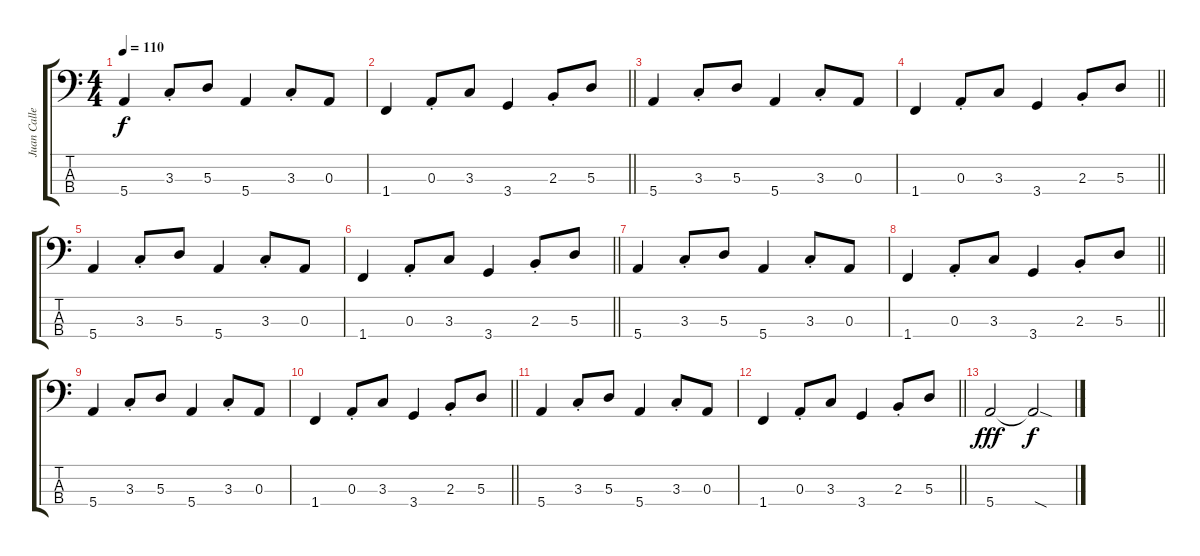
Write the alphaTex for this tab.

\track ("Juan Calleros" "Juan Calle") {instrument electricbassfinger}
\staff {score tabs}
\tuning (G2 D2 A1 E1) {hide}
\ts (4 4)
\tempo 110
\clef f4
\ks c
5.4.4{dy f} 3.3{st}.8 5.3.8 5.4.4 3.3{st}.8 0.3.8 |
\barLineRight lightlight
1.4.4 0.3{st}.8 3.3.8 3.4.4 2.3{st}.8 5.3.8 |
5.4.4 3.3{st}.8 5.3.8 5.4.4 3.3{st}.8 0.3.8 |
\barLineRight lightlight
1.4.4 0.3{st}.8 3.3.8 3.4.4 2.3{st}.8 5.3.8 |
5.4.4 3.3{st}.8 5.3.8 5.4.4 3.3{st}.8 0.3.8 |
\barLineRight lightlight
1.4.4 0.3{st}.8 3.3.8 3.4.4 2.3{st}.8 5.3.8 |
5.4.4 3.3{st}.8 5.3.8 5.4.4 3.3{st}.8 0.3.8 |
\barLineRight lightlight
1.4.4 0.3{st}.8 3.3.8 3.4.4 2.3{st}.8 5.3.8 |
5.4.4 3.3{st}.8 5.3.8 5.4.4 3.3{st}.8 0.3.8 |
\barLineRight lightlight
1.4.4 0.3{st}.8 3.3.8 3.4.4 2.3{st}.8 5.3.8 |
5.4.4 3.3{st}.8 5.3.8 5.4.4 3.3{st}.8 0.3.8 |
\barLineRight lightlight
1.4.4 0.3{st}.8 3.3.8 3.4.4 2.3{st}.8 5.3.8 |
5.4.2{dy fff} 5.4{sod t}.2{dy f}
